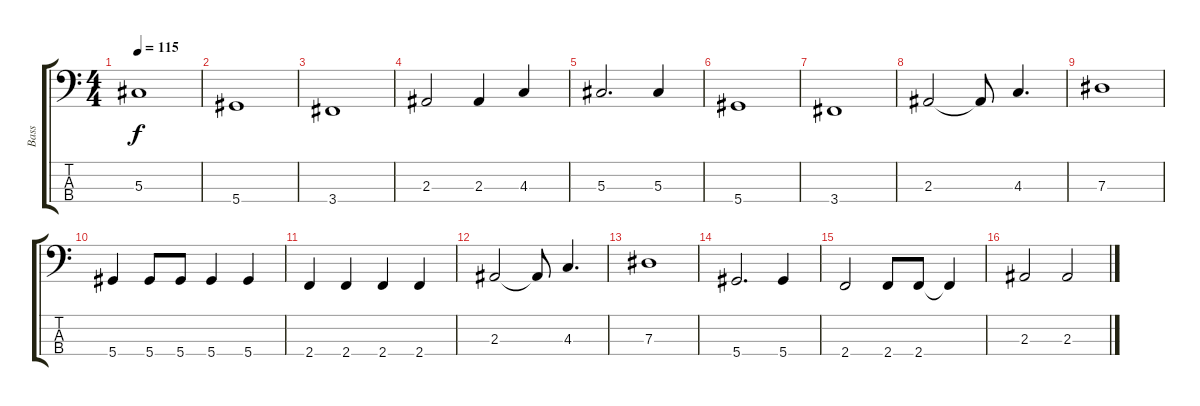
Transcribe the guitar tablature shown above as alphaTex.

\track ("Bass" "Bass") {instrument electricbassfinger}
\staff {score tabs}
\tuning (Gb2 Db2 Ab1 Eb1) {hide}
\ts (4 4)
\tempo 115
\clef f4
\ks c
5.3.1{dy f} |
5.4.1 |
3.4.1 |
2.3.2 2.3.4 4.3.4 |
5.3.2{d} 5.3.4 |
5.4.1 |
3.4.1 |
2.3.2 2.3{t}.8 4.3.4{d} |
7.3.1 |
5.4.4 5.4.8 5.4.8 5.4.4 5.4.4 |
2.4.4 2.4.4 2.4.4 2.4.4 |
2.3.2 2.3{t}.8 4.3.4{d} |
7.3.1 |
5.4.2{d} 5.4.4 |
2.4.2 2.4.8 2.4.8 2.4{t}.4 |
2.3.2 2.3.2
